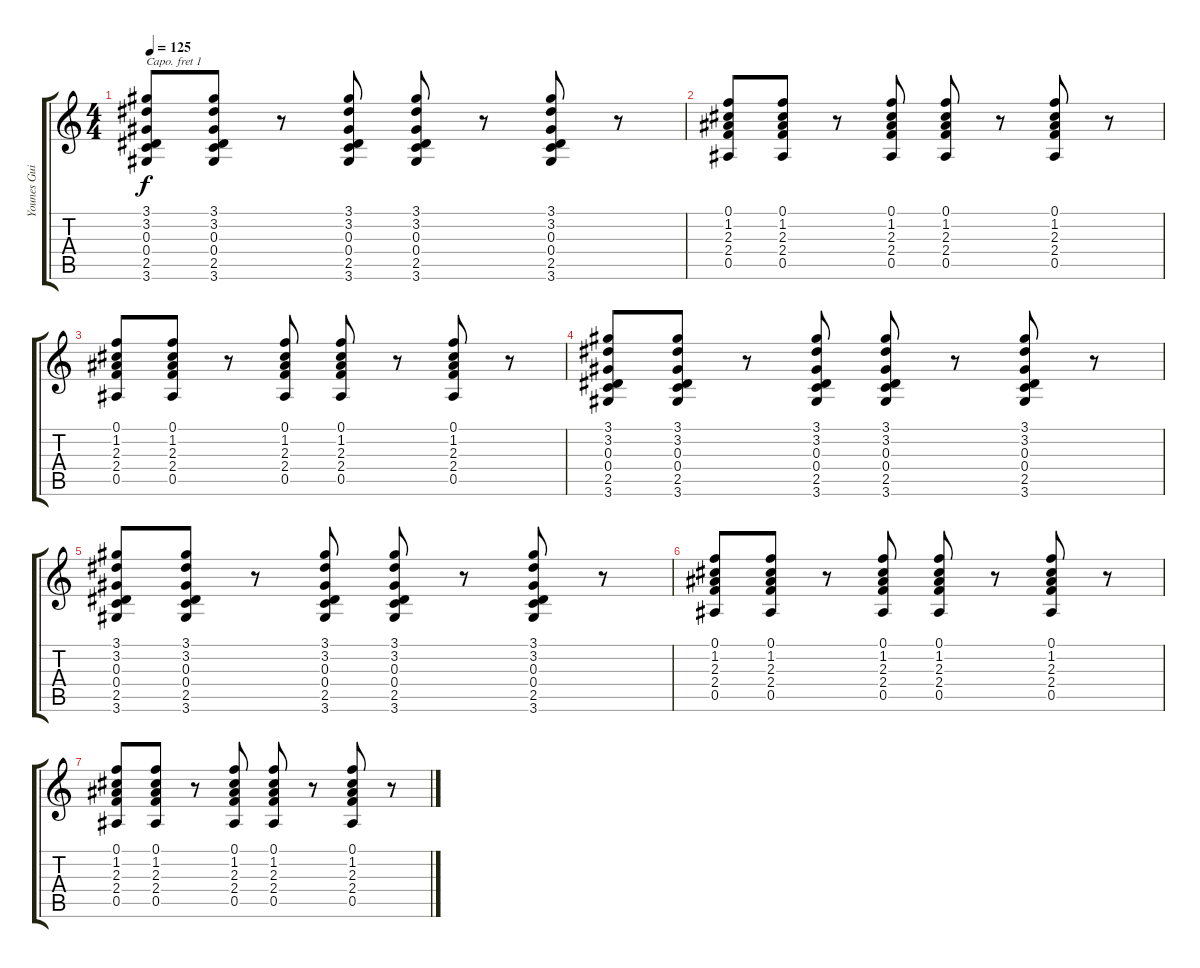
\track ("Younes Guitar" "Younes Gui") {instrument acousticguitarnylon}
\staff {score tabs}
\capo 1
\tuning (E4 B3 G3 D3 A2 E2) {hide}
\ts (4 4)
\tempo 125
\clef g2
\ks c
(3.1 3.2 0.3 0.4 2.5 3.6).8{dy f} (3.1 3.2 0.3 0.4 2.5 3.6).8 r.8 (3.1 3.2 0.3 0.4 2.5 3.6).8 (3.1 3.2 0.3 0.4 2.5 3.6).8 r.8 (3.1 3.2 0.3 0.4 2.5 3.6).8 r.8 |
(0.1 1.2 2.3 2.4 0.5).8 (0.1 1.2 2.3 2.4 0.5).8 r.8 (0.1 1.2 2.3 2.4 0.5).8 (0.1 1.2 2.3 2.4 0.5).8 r.8 (0.1 1.2 2.3 2.4 0.5).8 r.8 |
(0.1 1.2 2.3 2.4 0.5).8 (0.1 1.2 2.3 2.4 0.5).8 r.8 (0.1 1.2 2.3 2.4 0.5).8 (0.1 1.2 2.3 2.4 0.5).8 r.8 (0.1 1.2 2.3 2.4 0.5).8 r.8 |
(3.1 3.2 0.3 0.4 2.5 3.6).8 (3.1 3.2 0.3 0.4 2.5 3.6).8 r.8 (3.1 3.2 0.3 0.4 2.5 3.6).8 (3.1 3.2 0.3 0.4 2.5 3.6).8 r.8 (3.1 3.2 0.3 0.4 2.5 3.6).8 r.8 |
(3.1 3.2 0.3 0.4 2.5 3.6).8 (3.1 3.2 0.3 0.4 2.5 3.6).8 r.8 (3.1 3.2 0.3 0.4 2.5 3.6).8 (3.1 3.2 0.3 0.4 2.5 3.6).8 r.8 (3.1 3.2 0.3 0.4 2.5 3.6).8 r.8 |
(0.1 1.2 2.3 2.4 0.5).8 (0.1 1.2 2.3 2.4 0.5).8 r.8 (0.1 1.2 2.3 2.4 0.5).8 (0.1 1.2 2.3 2.4 0.5).8 r.8 (0.1 1.2 2.3 2.4 0.5).8 r.8 |
(0.1 1.2 2.3 2.4 0.5).8 (0.1 1.2 2.3 2.4 0.5).8 r.8 (0.1 1.2 2.3 2.4 0.5).8 (0.1 1.2 2.3 2.4 0.5).8 r.8 (0.1 1.2 2.3 2.4 0.5).8 r.8
